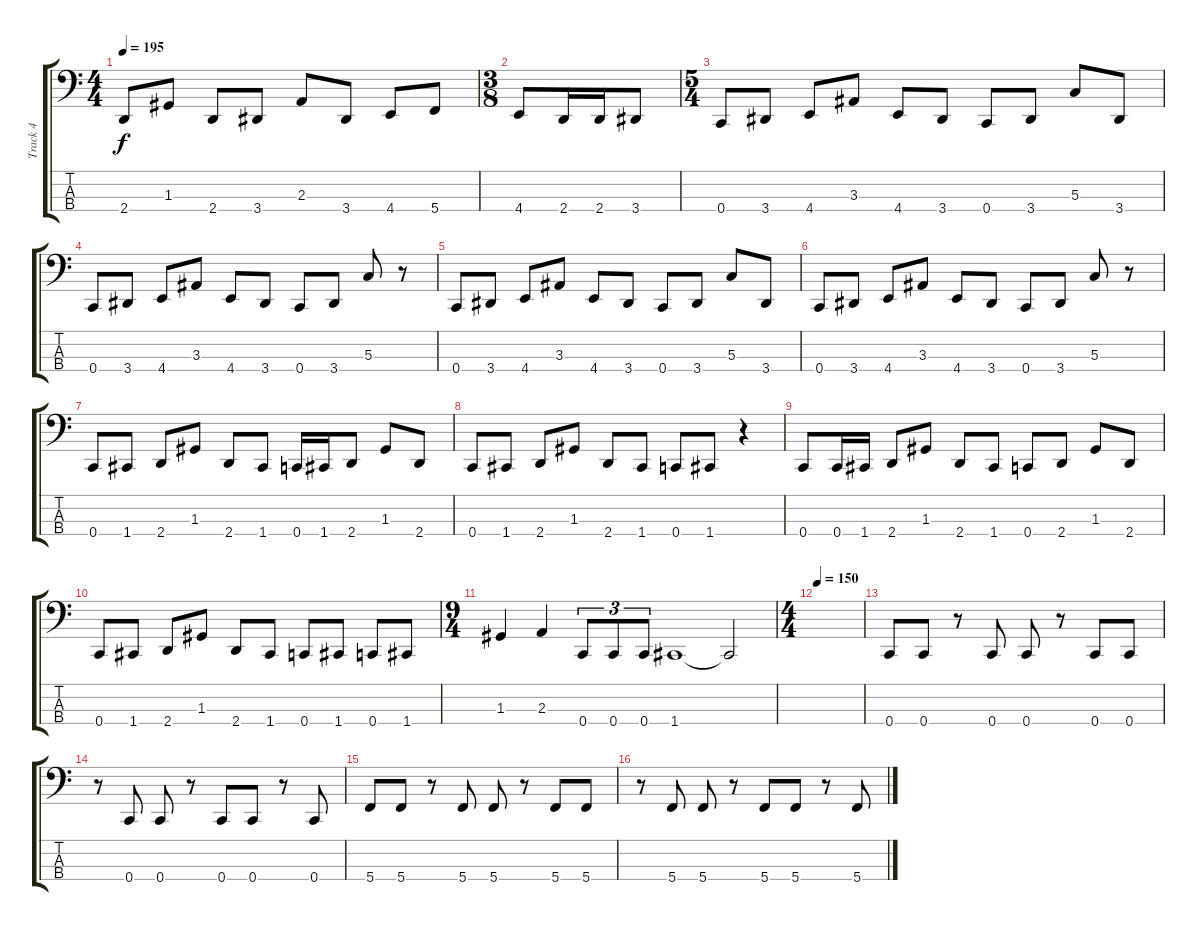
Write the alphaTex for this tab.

\track ("Track 4" "Track 4") {instrument electricbasspick}
\staff {score tabs}
\tuning (F2 C2 G1 C1) {hide}
\ts (4 4)
\tempo 195
\clef f4
\ks c
2.4.8{dy f} 1.3.8 2.4.8 3.4.8 2.3.8 3.4.8 4.4.8 5.4.8 |
\ts (3 8)
4.4.8 2.4.16 2.4.16 3.4.8 |
\ts (5 4)
0.4.8 3.4.8 4.4.8 3.3.8 4.4.8 3.4.8 0.4.8 3.4.8 5.3.8 3.4.8 |
0.4.8 3.4.8 4.4.8 3.3.8 4.4.8 3.4.8 0.4.8 3.4.8 5.3.8 r.8 |
0.4.8 3.4.8 4.4.8 3.3.8 4.4.8 3.4.8 0.4.8 3.4.8 5.3.8 3.4.8 |
0.4.8 3.4.8 4.4.8 3.3.8 4.4.8 3.4.8 0.4.8 3.4.8 5.3.8 r.8 |
0.4.8 1.4.8 2.4.8 1.3.8 2.4.8 1.4.8 0.4.16 1.4.16 2.4.8 1.3.8 2.4.8 |
0.4.8 1.4.8 2.4.8 1.3.8 2.4.8 1.4.8 0.4.8 1.4.8 r.4 |
0.4.8 0.4.16 1.4.16 2.4.8 1.3.8 2.4.8 1.4.8 0.4.8 2.4.8 1.3.8 2.4.8 |
0.4.8 1.4.8 2.4.8 1.3.8 2.4.8 1.4.8 0.4.8 1.4.8 0.4.8 1.4.8 |
\ts (9 4)
1.3.4 2.3.4 0.4.8{tu (3 2)} 0.4.8{tu (3 2)} 0.4.8{tu (3 2)} 1.4.1 1.4{t}.2 |
\ts (4 4)
\tempo 150
|
0.4.8{volume 16} 0.4.8 r.8 0.4.8 0.4.8 r.8 0.4.8 0.4.8 |
r.8 0.4.8 0.4.8 r.8 0.4.8 0.4.8 r.8 0.4.8 |
5.4.8 5.4.8 r.8 5.4.8 5.4.8 r.8 5.4.8 5.4.8 |
r.8 5.4.8 5.4.8 r.8 5.4.8 5.4.8 r.8 5.4.8
